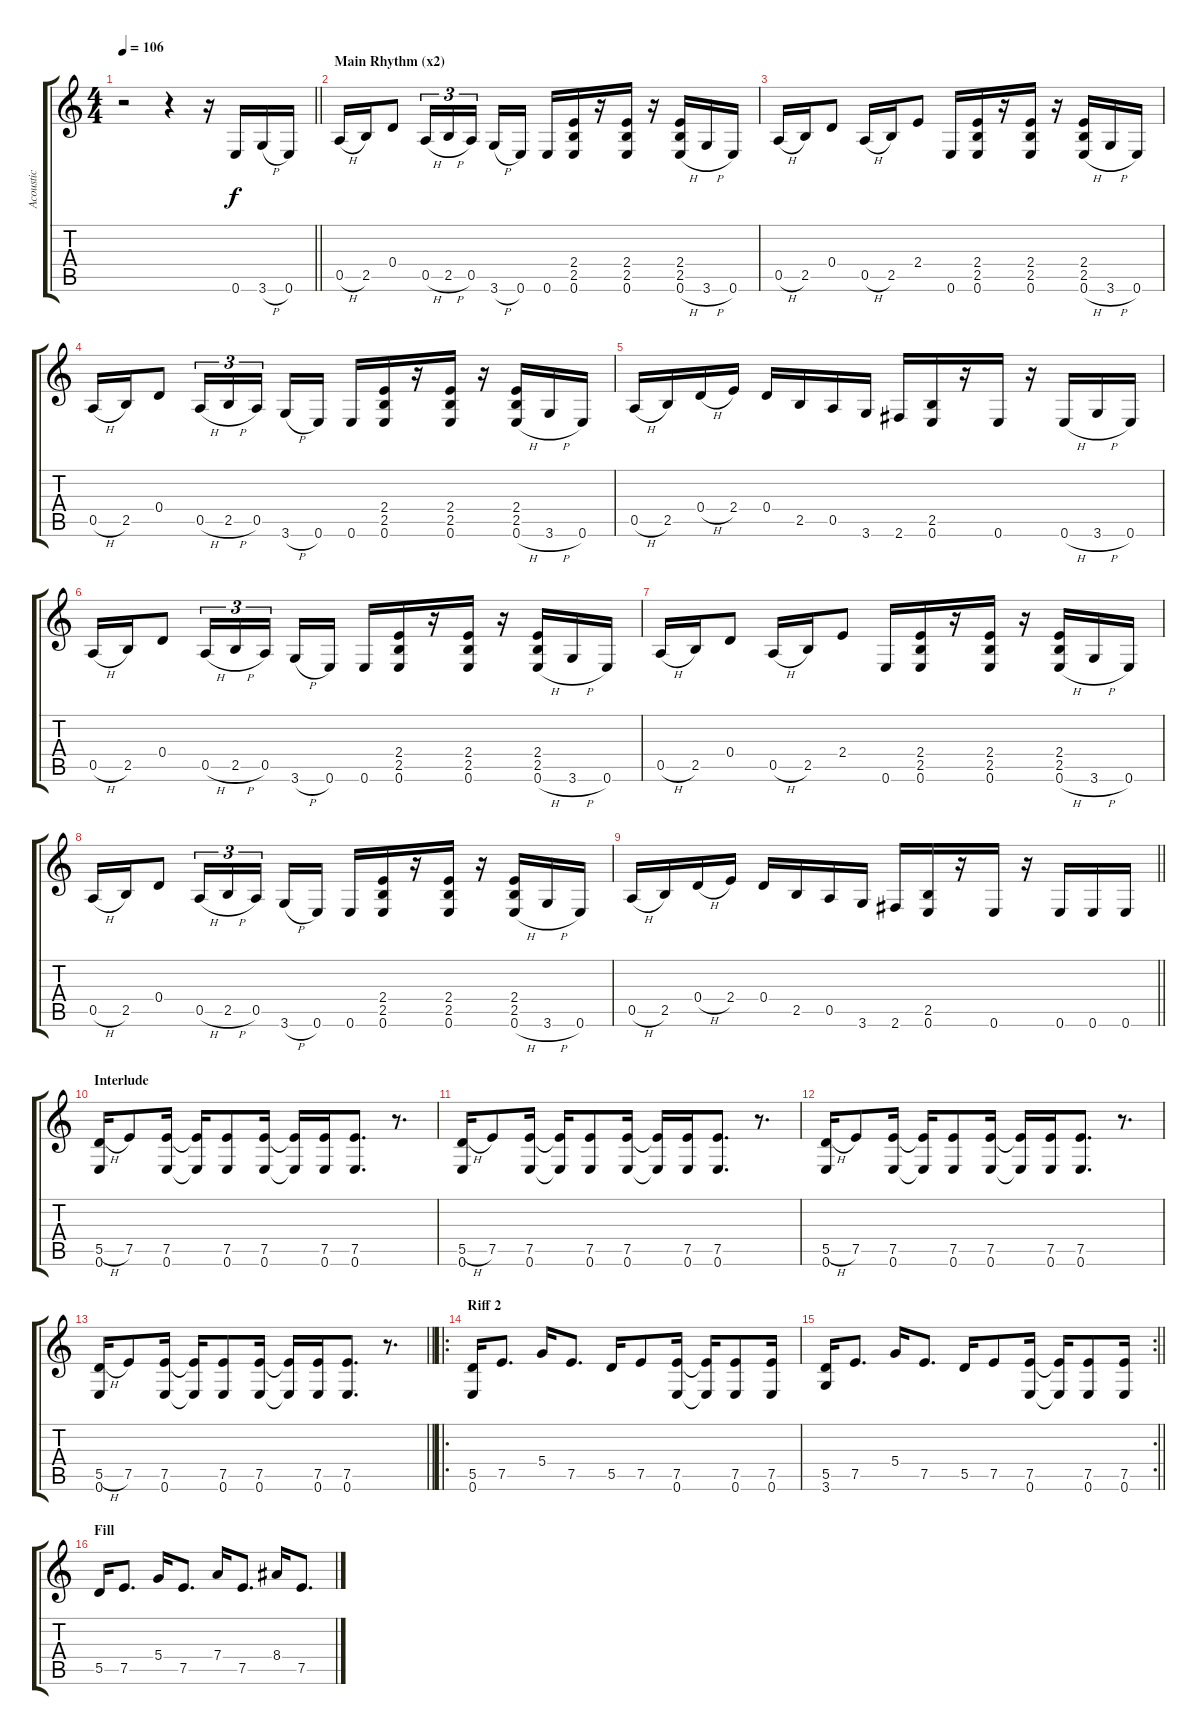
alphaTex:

\track ("Acoustic" "Acoustic") {instrument acousticguitarsteel}
\staff {score tabs}
\tuning (E4 B3 G3 D3 A2 E2) {hide}
\ts (4 4)
\tempo 106
\clef g2
\barLineRight lightlight
\ks c
r.2{dy f instrument acousticguitarsteel} r.4 r.16 0.6.16 3.6{h}.16 0.6.16 |
\section ("" "Main Rhythm (x2)")
0.5{h}.16 2.5.16 0.4.8 0.5{h}.16{tu (3 2)} 2.5{h}.16{tu (3 2)} 0.5.16{tu (3 2) beam splitsecondary} 3.6{h}.16 0.6.16 0.6.16 (2.4 2.5 0.6).16 r.16 (2.4 2.5 0.6).16 r.16 (2.4 2.5 0.6{h}).16 3.6{h}.16 0.6.16 |
0.5{h}.16 2.5.16 0.4.8 0.5{h}.16 2.5.16 2.4.8 0.6.16 (2.4 2.5 0.6).16 r.16 (2.4 2.5 0.6).16 r.16 (2.4 2.5 0.6{h}).16 3.6{h}.16 0.6.16 |
0.5{h}.16 2.5.16 0.4.8 0.5{h}.16{tu (3 2)} 2.5{h}.16{tu (3 2)} 0.5.16{tu (3 2) beam splitsecondary} 3.6{h}.16 0.6.16 0.6.16 (2.4 2.5 0.6).16 r.16 (2.4 2.5 0.6).16 r.16 (2.4 2.5 0.6{h}).16 3.6{h}.16 0.6.16 |
0.5{h}.16 2.5.16 0.4{h}.16 2.4.16 0.4.16 2.5.16 0.5.16 3.6.16 2.6.16 (2.5 0.6).16 r.16 0.6.16 r.16 0.6{h}.16 3.6{h}.16 0.6.16 |
0.5{h}.16 2.5.16 0.4.8 0.5{h}.16{tu (3 2)} 2.5{h}.16{tu (3 2)} 0.5.16{tu (3 2) beam splitsecondary} 3.6{h}.16 0.6.16 0.6.16 (2.4 2.5 0.6).16 r.16 (2.4 2.5 0.6).16 r.16 (2.4 2.5 0.6{h}).16 3.6{h}.16 0.6.16 |
0.5{h}.16 2.5.16 0.4.8 0.5{h}.16 2.5.16 2.4.8 0.6.16 (2.4 2.5 0.6).16 r.16 (2.4 2.5 0.6).16 r.16 (2.4 2.5 0.6{h}).16 3.6{h}.16 0.6.16 |
0.5{h}.16 2.5.16 0.4.8 0.5{h}.16{tu (3 2)} 2.5{h}.16{tu (3 2)} 0.5.16{tu (3 2) beam splitsecondary} 3.6{h}.16 0.6.16 0.6.16 (2.4 2.5 0.6).16 r.16 (2.4 2.5 0.6).16 r.16 (2.4 2.5 0.6{h}).16 3.6{h}.16 0.6.16 |
\barLineRight lightlight
0.5{h}.16 2.5.16 0.4{h}.16 2.4.16 0.4.16 2.5.16 0.5.16 3.6.16 2.6.16 (2.5 0.6).16 r.16 0.6.16 r.16 0.6.16 0.6.16 0.6.16 |
\section ("" "Interlude")
(5.5{h} 0.6).16 7.5.8 (7.5 0.6).16 (7.5{t} 0.6{t}).16 (7.5 0.6).8 (7.5 0.6).16 (7.5{t} 0.6{t}).16 (7.5 0.6).16 (7.5 0.6).8{d} r.8{d} |
(5.5{h} 0.6).16 7.5.8 (7.5 0.6).16 (7.5{t} 0.6{t}).16 (7.5 0.6).8 (7.5 0.6).16 (7.5{t} 0.6{t}).16 (7.5 0.6).16 (7.5 0.6).8{d} r.8{d} |
(5.5{h} 0.6).16 7.5.8 (7.5 0.6).16 (7.5{t} 0.6{t}).16 (7.5 0.6).8 (7.5 0.6).16 (7.5{t} 0.6{t}).16 (7.5 0.6).16 (7.5 0.6).8{d} r.8{d} |
\barLineRight lightlight
(5.5{h} 0.6).16 7.5.8 (7.5 0.6).16 (7.5{t} 0.6{t}).16 (7.5 0.6).8 (7.5 0.6).16 (7.5{t} 0.6{t}).16 (7.5 0.6).16 (7.5 0.6).8{d} r.8{d} |
\ro
\section ("" "Riff 2")
(5.5 0.6).16 7.5.8{d} 5.4.16 7.5.8{d} 5.5.16 7.5.8 (7.5 0.6).16 (7.5{t} 0.6{t}).16 (7.5 0.6).8 (7.5 0.6).16 |
\rc 2
\barLineRight lightlight
(5.5 3.6).16 7.5.8{d} 5.4.16 7.5.8{d} 5.5.16 7.5.8 (7.5 0.6).16 (7.5{t} 0.6{t}).16 (7.5 0.6).8 (7.5 0.6).16 |
\section ("" "Fill")
5.5.16 7.5.8{d} 5.4.16 7.5.8{d} 7.4.16 7.5.8{d} 8.4.16 7.5.8{d}
